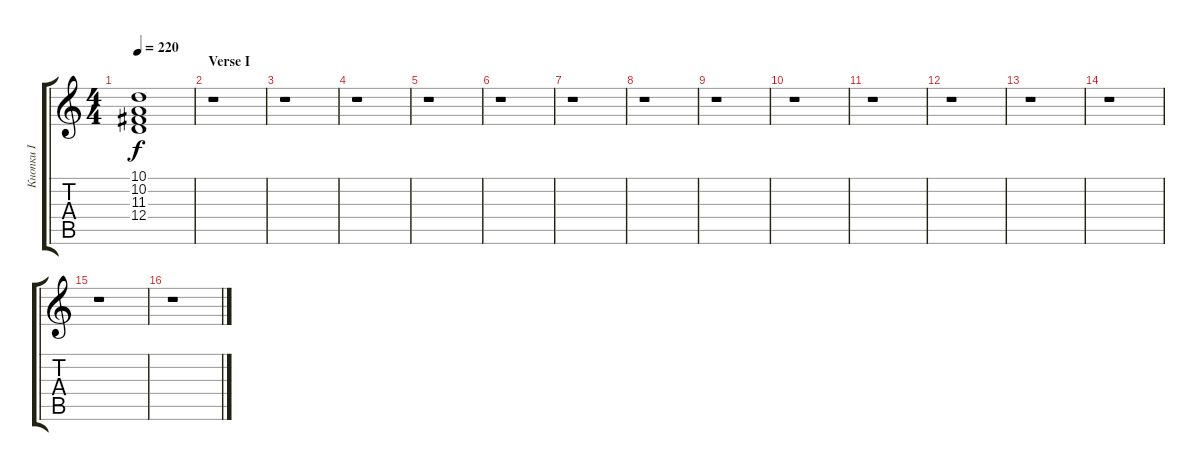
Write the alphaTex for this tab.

\track ("Кнопки I" "Кнопки I") {instrument stringensemble1}
\staff {score tabs}
\tuning (E4 B3 G3 D3 A2 E2) {hide}
\ts (4 4)
\tempo 220
\clef g2
\ks c
(10.1 10.2 11.3 12.4).1{dy f} |
\section ("" "Verse I")
r.1 |
r.1 |
r.1 |
r.1 |
r.1 |
r.1 |
r.1 |
r.1 |
r.1 |
r.1 |
r.1 |
r.1 |
r.1 |
r.1 |
r.1
